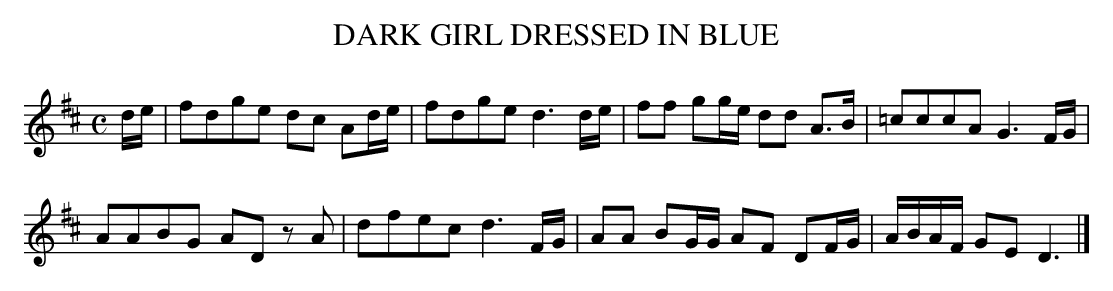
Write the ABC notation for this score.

X:1
T:DARK GIRL DRESSED IN BLUE
Resembles "Over the Waterfall".
Y:"moderate"
M:C
L:1/8
K:D
d/e/|fdge dc Ad/e/|fdge d3d/e/|ff gg/e/ dd A>B|=cccA G3F/G/|
AABG AD zA|dfec d3F/G/|AA BG/G/ AF DF/G/|A/B/A/F/ GE D3|]
